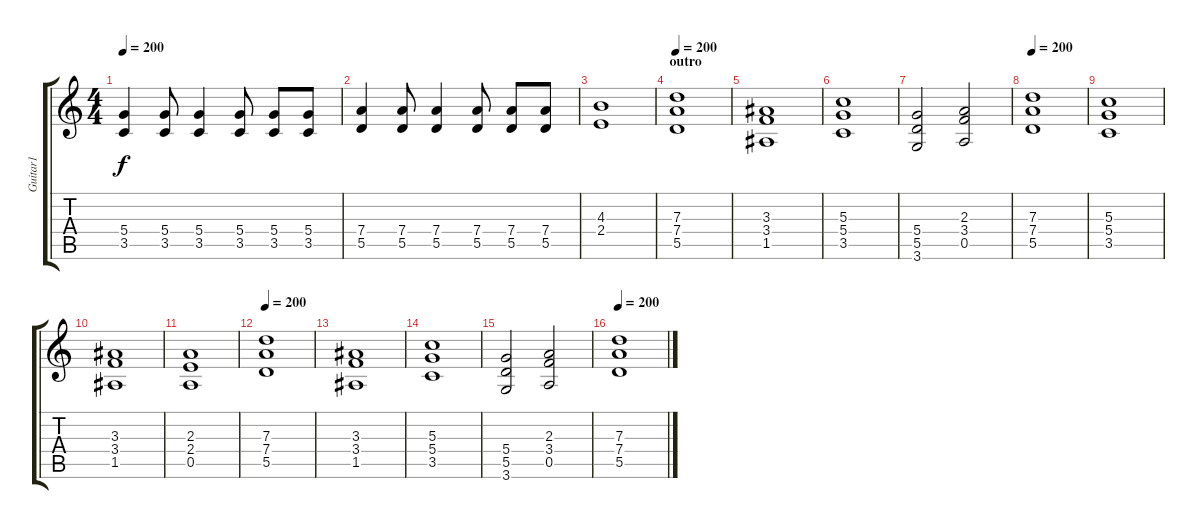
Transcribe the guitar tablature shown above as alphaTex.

\track ("Guitar1" "Guitar1") {instrument acousticguitarsteel}
\staff {score tabs}
\tuning (E4 B3 G3 D3 A2 E2) {hide}
\ts (4 4)
\tempo 200
\clef g2
\ks c
(5.4 3.5).4{dy f} (5.4 3.5).8 (5.4 3.5).4 (5.4 3.5).8 (5.4 3.5).8 (5.4 3.5).8 |
(7.4 5.5).4 (7.4 5.5).8 (7.4 5.5).4 (7.4 5.5).8 (7.4 5.5).8 (7.4 5.5).8 |
(4.3 2.4).1 |
\section ("" "outro")
\tempo 200
(7.3 7.4 5.5).1{volume 11 instrument overdrivenguitar} |
(3.3 3.4 1.5).1 |
(5.3 5.4 3.5).1 |
(5.4 5.5 3.6).2 (2.3 3.4 0.5).2 |
\tempo 200
(7.3 7.4 5.5).1{volume 11 instrument overdrivenguitar} |
(5.3 5.4 3.5).1 |
(3.3 3.4 1.5).1 |
(2.3 2.4 0.5).1 |
\tempo 200
(7.3 7.4 5.5).1{volume 11 instrument overdrivenguitar} |
(3.3 3.4 1.5).1 |
(5.3 5.4 3.5).1 |
(5.4 5.5 3.6).2 (2.3 3.4 0.5).2 |
\tempo 200
(7.3 7.4 5.5).1{volume 11 instrument overdrivenguitar}
